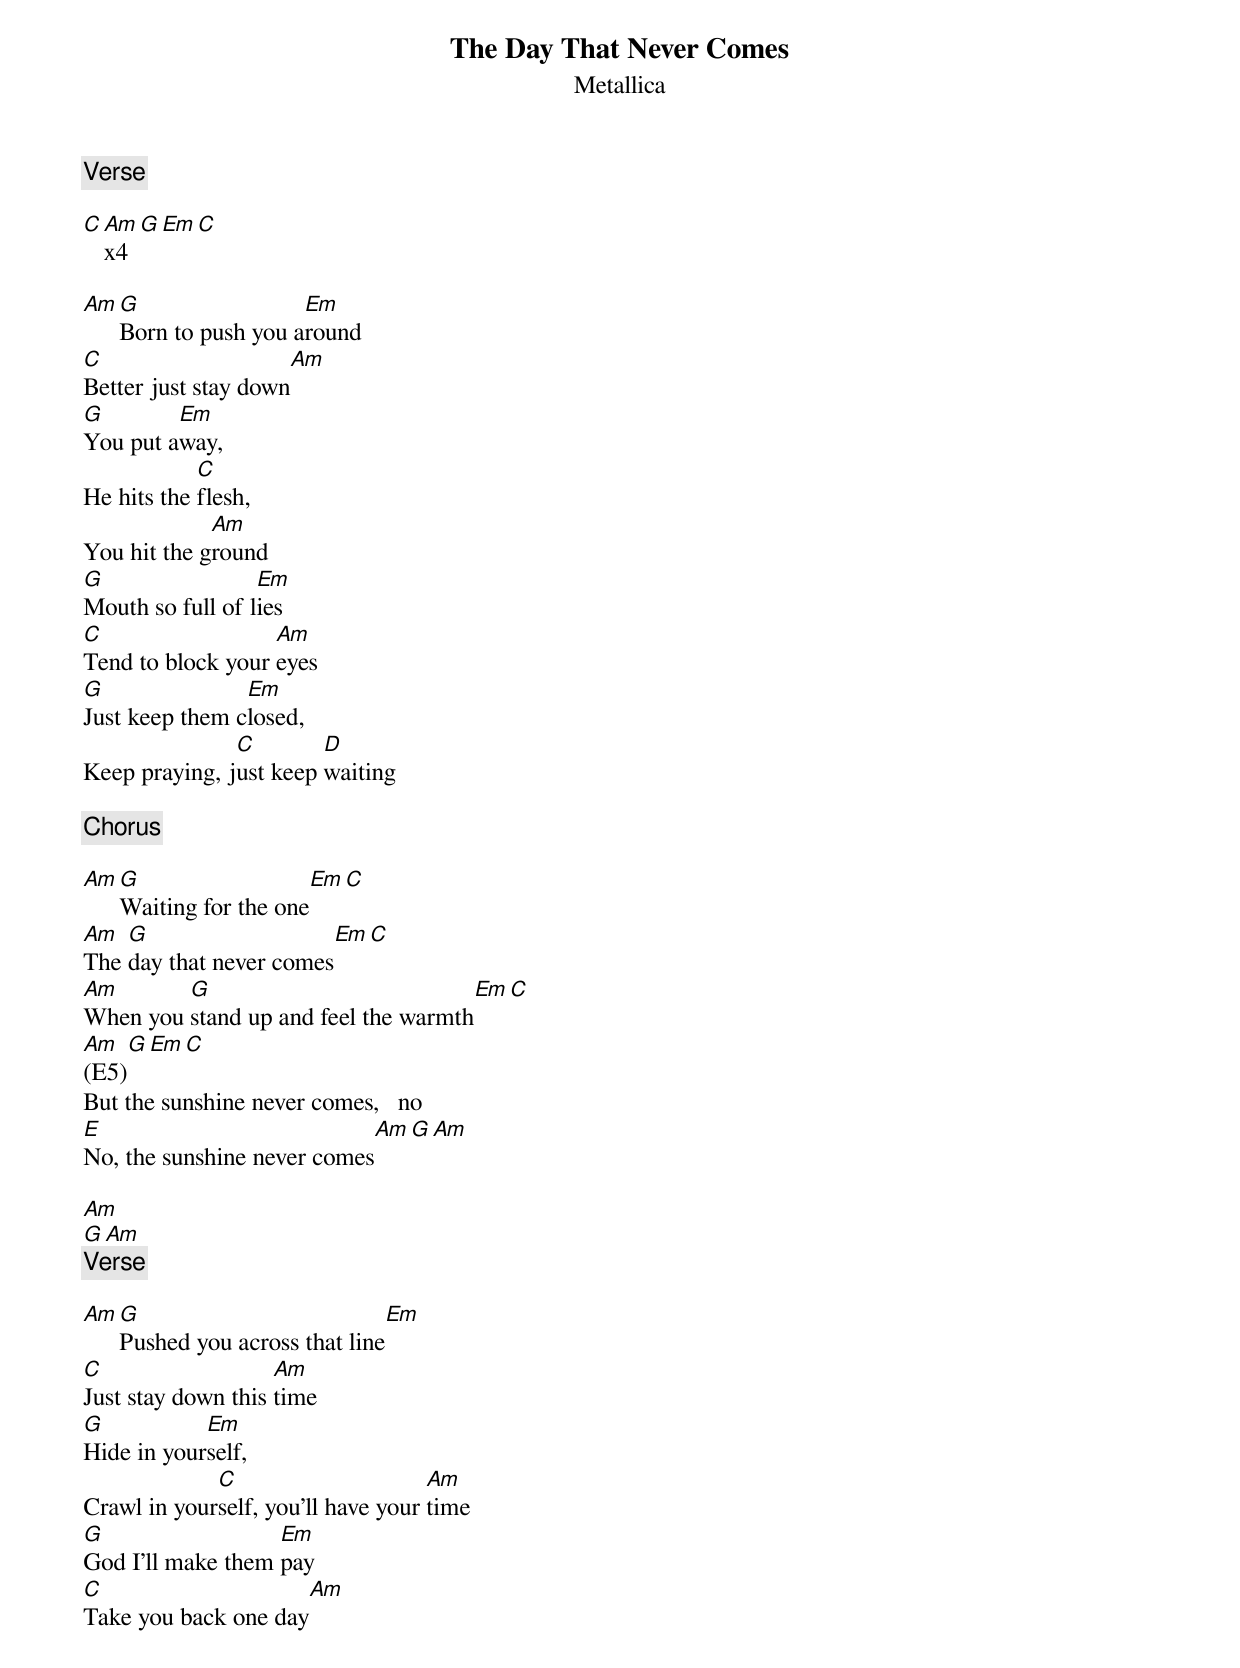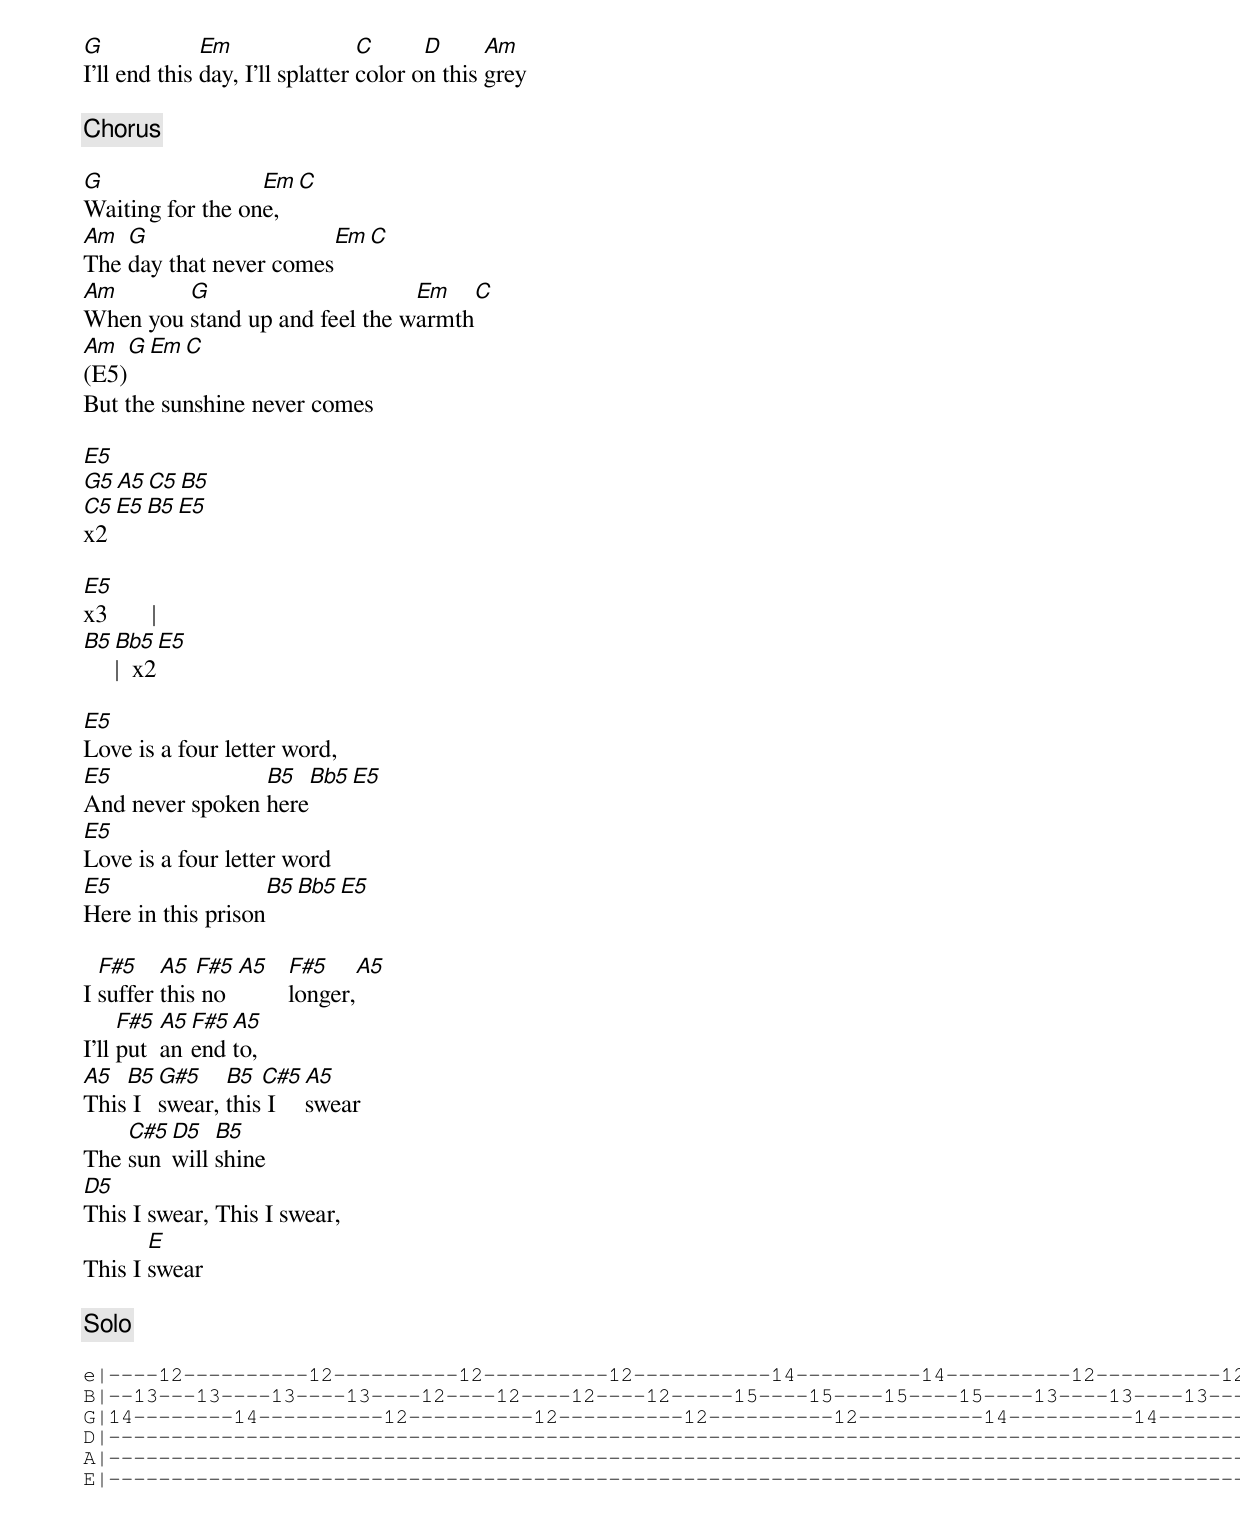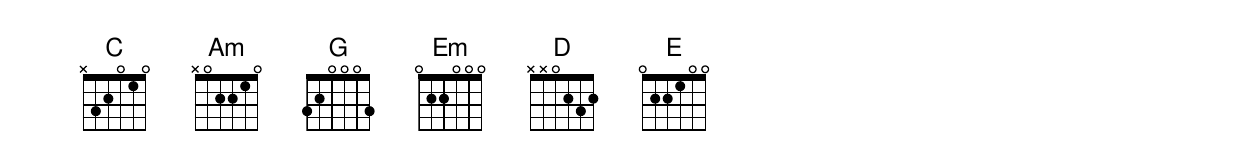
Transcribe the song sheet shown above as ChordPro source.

{t: The Day That Never Comes}
{st: Metallica}

{c: Verse}

[C][Am]x4[G][Em][C]

[Am][G]Born to push you a[Em]round
[C]Better just stay down[Am]
[G]You put a[Em]way,
He hits the [C]flesh,
You hit the g[Am]round
[G]Mouth so full of l[Em]ies
[C]Tend to block your [Am]eyes
[G]Just keep them c[Em]losed,
Keep praying, j[C]ust keep [D]waiting

{c: Chorus}

[Am][G]Waiting for the one[Em][C]
[Am]The [G]day that never comes[Em][C]
[Am]When you [G]stand up and feel the warmth[Em][C]
[Am](E5)[G][Em][C]
But the sunshine never comes,   no
[E]No, the sunshine never comes[Am][G][Am]

[Am]
[G][Am]
{c: Verse}

[Am][G]Pushed you across that line[Em]
[C]Just stay down this [Am]time
[G]Hide in your[Em]self,
Crawl in your[C]self, you’ll have your [Am]time
[G]God I’ll make them [Em]pay
[C]Take you back one day[Am]
[G]I’ll end this [Em]day, I’ll splatter [C]color o[D]n this [Am]grey

{c: Chorus}

[G]Waiting for the on[Em]e,[C]
[Am]The [G]day that never comes[Em][C]
[Am]When you [G]stand up and feel the w[Em]armth[C]
[Am](E5)[G][Em][C]
But the sunshine never comes

[E5]
[G5][A5][C5][B5]
[C5]x2[E5][B5][E5]

[E5]x3       |
[B5][Bb5]|  x2[E5]

[E5]Love is a four letter word,
[E5]And never spoken [B5]here[Bb5][E5]
[E5]Love is a four letter word
[E5]Here in this prison[B5][Bb5][E5]

I [F#5]suffer [A5]this[F#5] no  [A5]   [F#5]longer,[A5]
I’ll [F#5]put  [A5]an [F#5]end [A5]to,
[A5]This[B5] I [G#5]swear, [B5]this[C#5] I  [A5]swear
The [C#5]sun [D5]will [B5]shine
[D5]This I swear, This I swear,
This I [E]swear

{c: Solo}

{sot}
e|----12----------12----------12----------12-----------14----------14----------12----------12----|
B|--13---13----13----13----12----12----12----12-----15----15----15----15----13----13----13----13-|
G|14--------14----------12----------12----------12----------12----------14----------14-----------|
D|-----------------------------------------------------------------------------------------------|
A|-----------------------------------------------------------------------------------------------|
E|-----------------------------------------------------------------------------------------------|
{eot}
